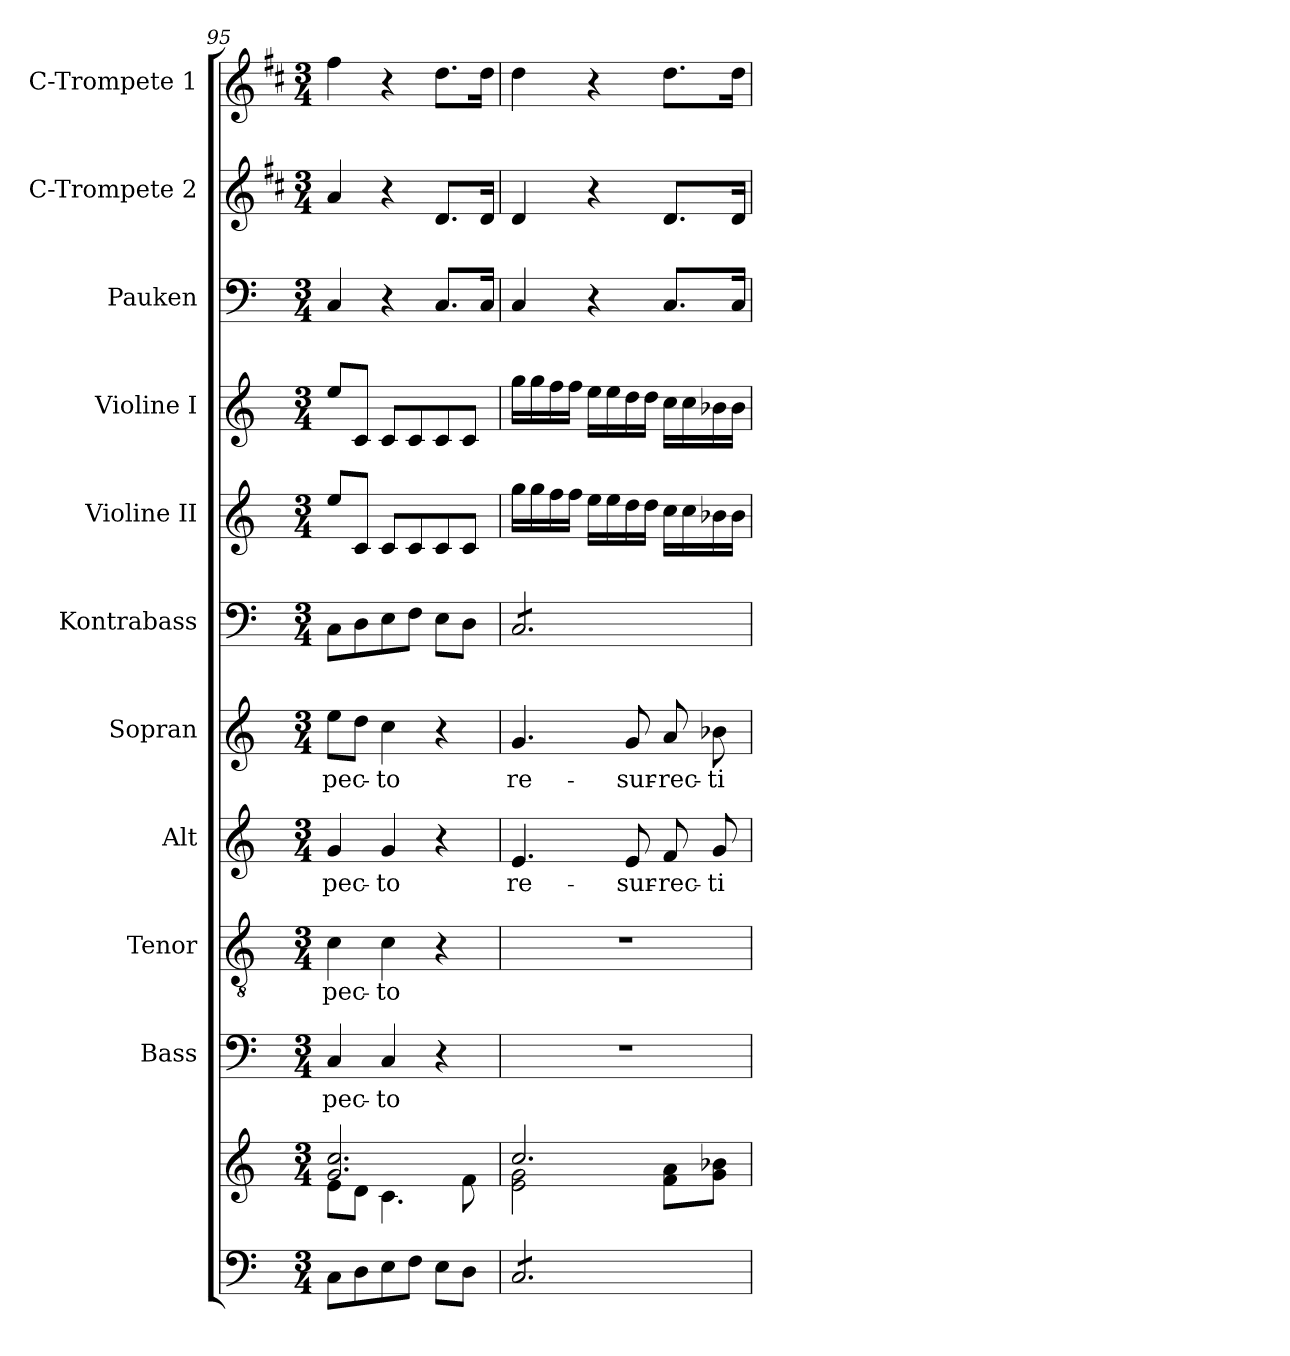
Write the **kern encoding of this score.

**kern	**kern	**kern	**text	**kern	**text	**kern	**text	**kern	**text	**kern	**kern	**kern	**kern	**kern	**kern
*part11	*part11	*part10	*part10	*part9	*part9	*part8	*part8	*part7	*part7	*part6	*part5	*part4	*part3	*part2	*part1
*staff12	*staff11	*staff10	*staff10	*staff9	*staff9	*staff8	*staff8	*staff7	*staff7	*staff6	*staff5	*staff4	*staff3	*staff2	*staff1
*	*	*I"Bass	*	*I"Tenor	*	*I"Alt	*	*I"Sopran	*	*I"Kontrabass	*I"Violine II	*I"Violine I	*I"Pauken	*I"C-Trompete 2	*I"C-Trompete 1
*	*	*I'B.	*	*I'T.	*	*I'A.	*	*I'S.	*	*I'Kb.	*I'Vl. II	*I'Vl. I	*I'Pk.	*I'C Trp. 2	*I'C Trp. 1
*clefF4	*clefG2	*clefF4	*	*clefGv2	*	*clefG2	*	*clefG2	*	*clefF4	*clefG2	*clefG2	*clefF4	*clefG2	*clefG2
*	*	*	*	*	*	*	*	*	*	*ITrd7c12	*	*	*	*ITrd1c2	*ITrd1c2
*k[]	*k[]	*k[]	*	*k[]	*	*k[]	*	*k[]	*	*k[]	*k[]	*k[]	*k[]	*k[]	*k[]
*C:	*C:	*C:	*	*C:	*	*C:	*	*C:	*	*C:	*C:	*C:	*C:	*C:	*C:
*M3/4	*M3/4	*M3/4	*	*M3/4	*	*M3/4	*	*M3/4	*	*M3/4	*M3/4	*M3/4	*M3/4	*M3/4	*M3/4
=95	=95	=95	=95	=95	=95	=95	=95	=95	=95	=95	=95	=95	=95	=95	=95
*	*^	*	*	*	*	*	*	*	*	*	*	*	*	*	*
!	!	!	!	!LO:LY:b	!	!LO:LY:b	!	!LO:LY:b	!	!LO:LY:b	!	!	!	!	!	!
8C\L	2.g/ 2.cc/	8e\L	4C/	-pec-	4c\	-pec-	4g/	-pec-	8ee\L	-pec-	8CC\L	8ee/L	8ee/L	4C/	4g/	4ee\
8D\	.	8d\J	.	.	.	.	.	.	8dd\J	.	8DD\	8c/J	8c/J	.	.	.
!	!	!	!	!LO:LY:b	!	!LO:LY:b	!	!LO:LY:b	!	!LO:LY:b	!	!	!	!	!	!
8E\	.	4.c\	4C/	-to	4c\	-to	4g/	-to	4cc\	-to	8EE\	8c/L	8c/L	4r	4r	4r
8F\J	.	.	.	.	.	.	.	.	.	.	8FF\J	8c/	8c/	.	.	.
8E\L	.	.	4r	.	4r	.	4r	.	4r	.	8EE\L	8c/	8c/	8.C/L	8.c/L	8.cc\L
8D\J	.	8f\	.	.	.	.	.	.	.	.	8DD\J	8c/J	8c/J	.	.	.
.	.	.	.	.	.	.	.	.	.	.	.	.	.	16C/Jk	16c/Jk	16cc\Jk
=96	=96	=96	=96	=96	=96	=96	=96	=96	=96	=96	=96	=96	=96	=96	=96	=96
!	!	!	!	!	!	!	!	!LO:LY:b	!	!LO:LY:b	!	!	!	!	!	!
*tremolo	*	*	*	*	*	*	*	*	*	*	*	*	*	*	*	*
*	*	*	*	*	*	*	*	*	*	*	*tremolo	*	*	*	*	*
8C/L	2.cc/	2e\ 2g\	2.r	.	2.r	.	4.e/	re-	4.g/	re-	8CC/L	16gg\LL	16gg\LL	4C/	4c/	4cc\
.	.	.	.	.	.	.	.	.	.	.	.	16gg\	16gg\	.	.	.
8C/	.	.	.	.	.	.	.	.	.	.	8CC/	16ff\	16ff\	.	.	.
.	.	.	.	.	.	.	.	.	.	.	.	16ff\JJ	16ff\JJ	.	.	.
8C/	.	.	.	.	.	.	.	.	.	.	8CC/	16ee\LL	16ee\LL	4r	4r	4r
.	.	.	.	.	.	.	.	.	.	.	.	16ee\	16ee\	.	.	.
!	!	!	!	!	!	!	!	!LO:LY:b	!	!LO:LY:b	!	!	!	!	!	!
8C/	.	.	.	.	.	.	8e/	-sur-	8g/	-sur-	8CC/	16dd\	16dd\	.	.	.
.	.	.	.	.	.	.	.	.	.	.	.	16dd\JJ	16dd\JJ	.	.	.
!	!	!	!	!	!	!	!	!LO:LY:b	!	!LO:LY:b	!	!	!	!	!	!
8C/	.	8f\ 8a\L	.	.	.	.	8f/	-rec-	8a/	-rec-	8CC/	16cc\LL	16cc\LL	8.C/L	8.c/L	8.cc\L
.	.	.	.	.	.	.	.	.	.	.	.	16cc\	16cc\	.	.	.
!	!	!	!	!	!	!	!	!LO:LY:b	!	!LO:LY:b	!	!	!	!	!	!
8C/J	.	8g\ 8b-X\J	.	.	.	.	8g/	-ti-	8b-X\	-ti-	8CC/J	16b-X\	16b-X\	.	.	.
*	*	*	*	*	*	*	*	*	*	*	*Xtremolo	*	*	*	*	*
*Xtremolo	*	*	*	*	*	*	*	*	*	*	*	*	*	*	*	*
.	.	.	.	.	.	.	.	.	.	.	.	16b-\JJ	16b-\JJ	16C/Jk	16c/Jk	16cc\Jk
*	*v	*v	*	*	*	*	*	*	*	*	*	*	*	*	*	*
=	=	=	=	=	=	=	=	=	=	=	=	=	=	=	=
*-	*-	*-	*-	*-	*-	*-	*-	*-	*-	*-	*-	*-	*-	*-	*-
